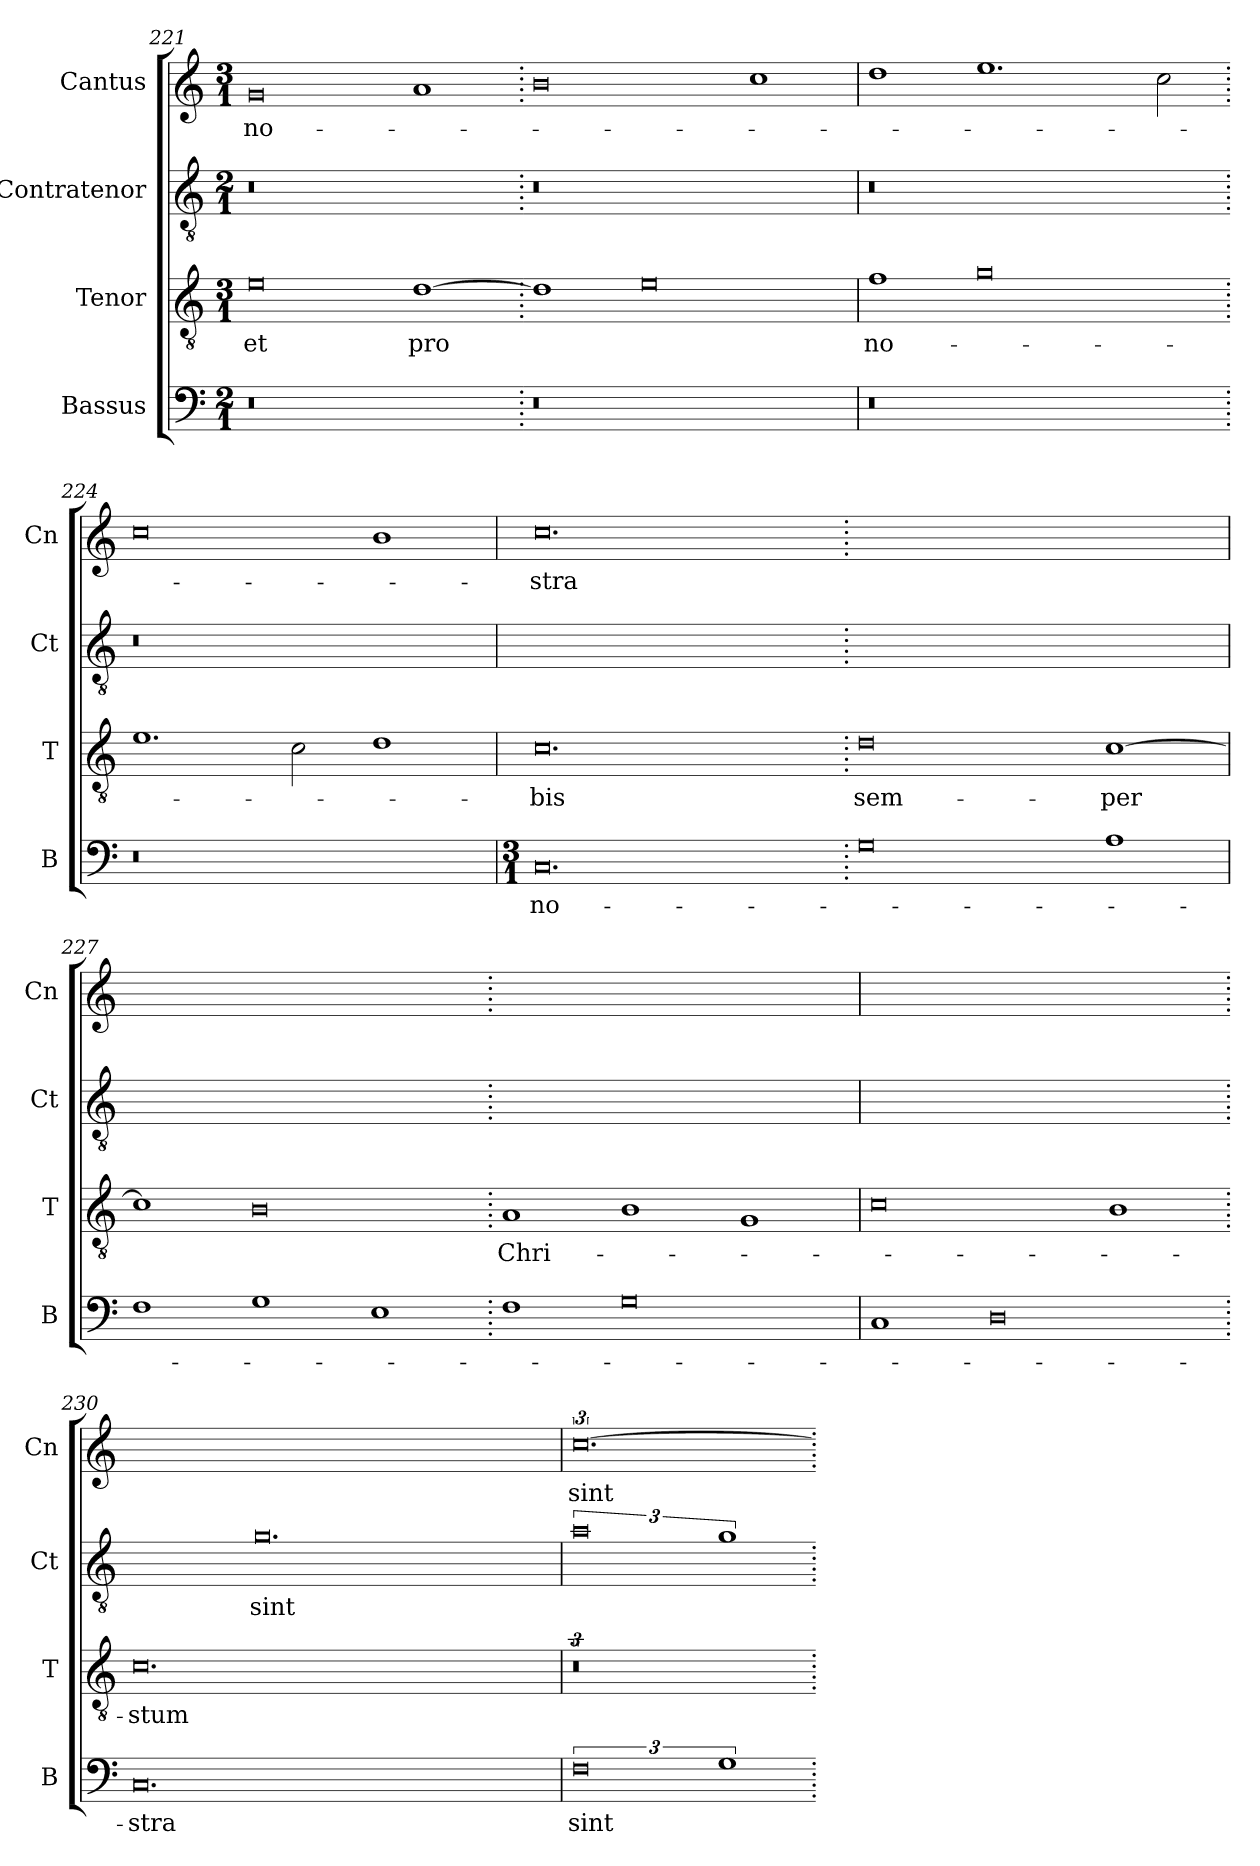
**kern	**text	**kern	**text	**kern	**text	**kern	**text
*part4	*part4	*part3	*part3	*part2	*part2	*part1	*part1
*staff4	*staff4	*staff3	*staff3	*staff2	*staff2	*staff1	*staff1
*I"Bassus	*	*I"Tenor	*	*I"Contratenor	*	*I"Cantus	*
*I'B	*	*I'T	*	*I'Ct	*	*I'Cn	*
*clefF4	*	*clefGv2	*	*clefGv2	*	*clefG2	*
*k[]	*	*k[]	*	*k[]	*	*k[]	*
*M2/1	*	*M3/1	*	*M2/1	*	*M3/1	*
=221	=221	=221	=221	=221	=221	=221	=221
!LO:N:vis=0.	!	!	!	!LO:N:vis=0.	!	!	!
0r	.	0e	et	0r	.	0g	no-
1ryy	.	[1d	pro	1ryy	.	1a	.
=222.	=222.	=222.	=222.	=222.	=222.	=222.	=222.
!LO:N:vis=0.	!	!	!	!LO:N:vis=0.	!	!	!
0r	.	1d]	.	0r	.	0b	.
.	.	0e	.	.	.	.	.
1ryy	.	.	.	1ryy	.	1cc	.
=223	=223	=223	=223	=223	=223	=223	=223
!LO:N:vis=0.	!	!	!	!LO:N:vis=0.	!	!	!
0r	.	1f	no-	0r	.	1dd	.
.	.	0g	.	.	.	1.ee	.
1ryy	.	.	.	1ryy	.	.	.
.	.	.	.	.	.	2cc\	.
=224.	=224.	=224.	=224.	=224.	=224.	=224.	=224.
!LO:N:vis=0.	!	!	!	!LO:N:vis=0.	!	!	!
0r	.	1.e	.	0r	.	0cc	.
.	.	2c\	.	.	.	.	.
1ryy	.	1d	.	1ryy	.	1b	.
=225	=225	=225	=225	=225	=225	=225	=225
*M3/1	*	*	*	*	*	*	*
0.C	no-	0.c	-bis	0ryy	.	0.cc	-stra
.	.	.	.	1ryy	.	.	.
=226.	=226.	=226.	=226.	=226.	=226.	=226.	=226.
0G	.	0d	sem-	1ryy	.	0.ryy	.
.	.	.	.	0ryy	.	.	.
1A	.	[1c	-per	.	.	.	.
=227	=227	=227	=227	=227	=227	=227	=227
1F	.	1c]	.	1ryy	.	0.ryy	.
1G	.	0B	.	0ryy	.	.	.
1E	.	.	.	.	.	.	.
=228.	=228.	=228.	=228.	=228.	=228.	=228.	=228.
1F	.	1A	Chri-	1ryy	.	0.ryy	.
0G	.	1B	.	0ryy	.	.	.
.	.	1G	.	.	.	.	.
=229	=229	=229	=229	=229	=229	=229	=229
1C	.	0c	.	1ryy	.	0.ryy	.
0D	.	.	.	0ryy	.	.	.
.	.	1B	.	.	.	.	.
=230.	=230.	=230.	=230.	=230.	=230.	=230.	=230.
0.C	-stra	0.c	-stum	1ryy	.	0.ryy	.
!	!	!	!	!LO:N:vis=0.	!	!	!
.	.	.	.	0g	sint	.	.
1ryy	.	1ryy	.	1ryy	.	1ryy	.
=231	=231	=231	=231	=231	=231	=231	=231
3%4F	sint	3%4.r	.	3%4a	.	[3%4.cc	sint
3%2G	.	.	.	3%2g	.	.	.
=.	=.	=.	=.	=.	=.	=.	=.
*-	*-	*-	*-	*-	*-	*-	*-
